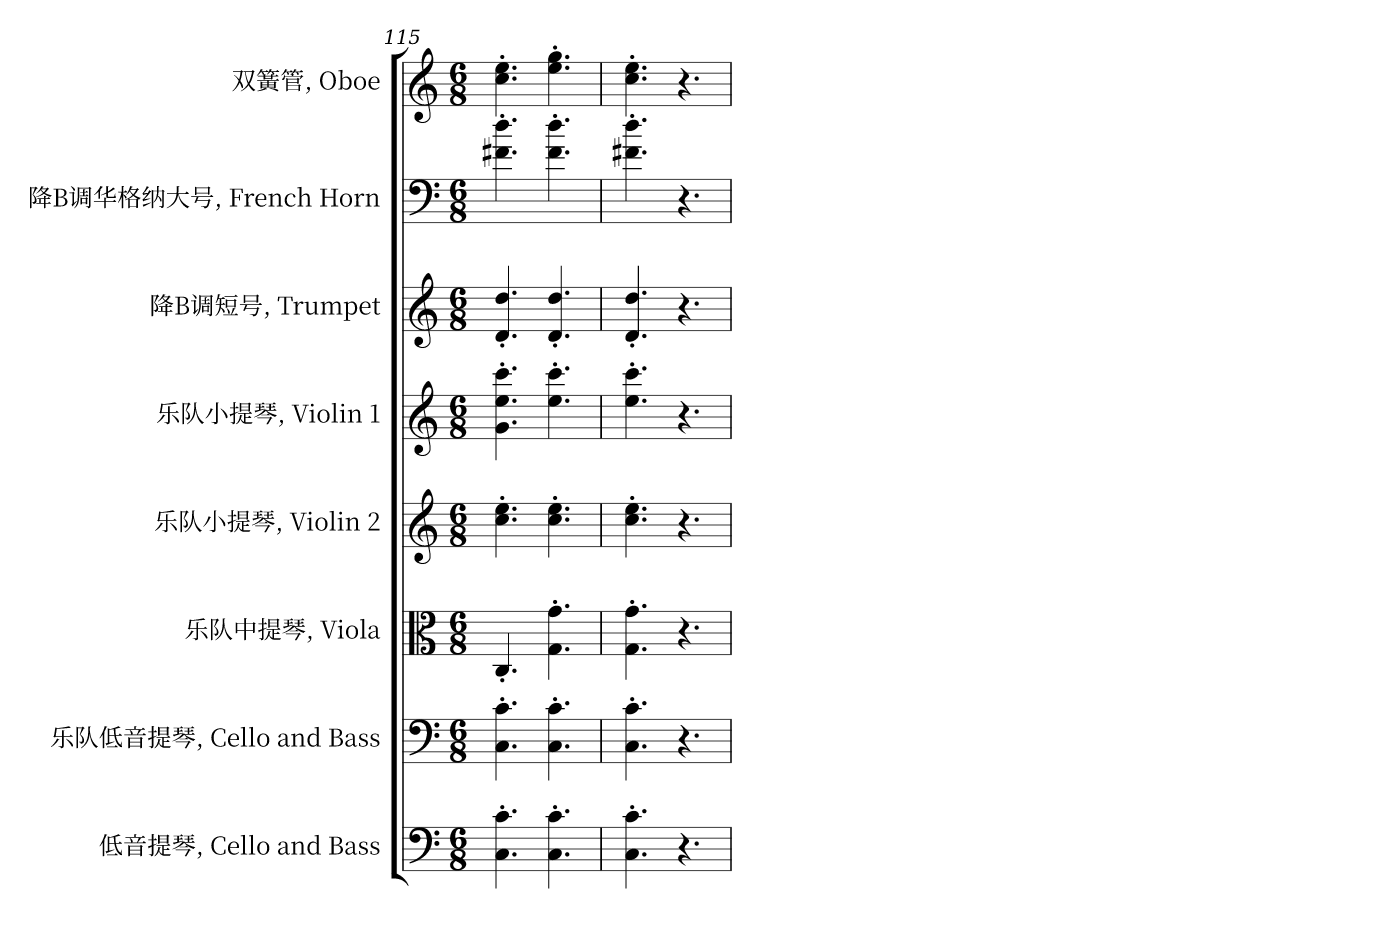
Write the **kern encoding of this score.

**kern	**kern	**kern	**kern	**kern	**kern	**kern	**kern
*part8	*part7	*part6	*part5	*part4	*part3	*part2	*part1
*staff8	*staff7	*staff6	*staff5	*staff4	*staff3	*staff2	*staff1
*I"低音提琴, Cello and Bass	*I"乐队低音提琴, Cello and Bass	*I"乐队中提琴, Viola	*I"乐队小提琴, Violin 2	*I"乐队小提琴, Violin 1	*I"降B调短号, Trumpet	*I"降B调华格纳大号, French Horn	*I"双簧管, Oboe
*I'Cb.	*I'Cbs.	*	*	*	*	*	*I'Ob.
*clefF4	*clefF4	*clefC3	*clefG2	*clefG2	*clefG2	*clefF4	*clefG2
*ITrd7c12	*ITrd7c12	*	*	*	*ITrd1c2	*ITrd1c2	*
*k[]	*k[]	*k[]	*k[]	*k[]	*k[b-e-]	*k[b-e-]	*k[]
*M6/8	*M6/8	*M6/8	*M6/8	*M6/8	*M6/8	*M6/8	*M6/8
=115	=115	=115	=115	=115	=115	=115	=115
4.CC\' 4.C\'	4.CC\' 4.C\'	4.C'/	4.cc\' 4.ee\'	4.g\' 4.ee\' 4.ccc\'	4.c/' 4.cc/'	4.en\' 4.cc\'	4.cc\' 4.ee\'
4.CC\' 4.C\'	4.CC\' 4.C\'	4.G\' 4.g\'	4.cc\' 4.ee\'	4.ee\' 4.ccc\'	4.c/' 4.cc/'	4.e\' 4.cc\'	4.ee\' 4.gg\'
=116	=116	=116	=116	=116	=116	=116	=116
4.CC\' 4.C\'	4.CC\' 4.C\'	4.G\' 4.g\'	4.cc\' 4.ee\'	4.ee\' 4.ccc\'	4.c/' 4.cc/'	4.en\' 4.cc\'	4.cc\' 4.ee\'
4.r	4.r	4.r	4.r	4.r	4.r	4.r	4.r
=	=	=	=	=	=	=	=
*-	*-	*-	*-	*-	*-	*-	*-
